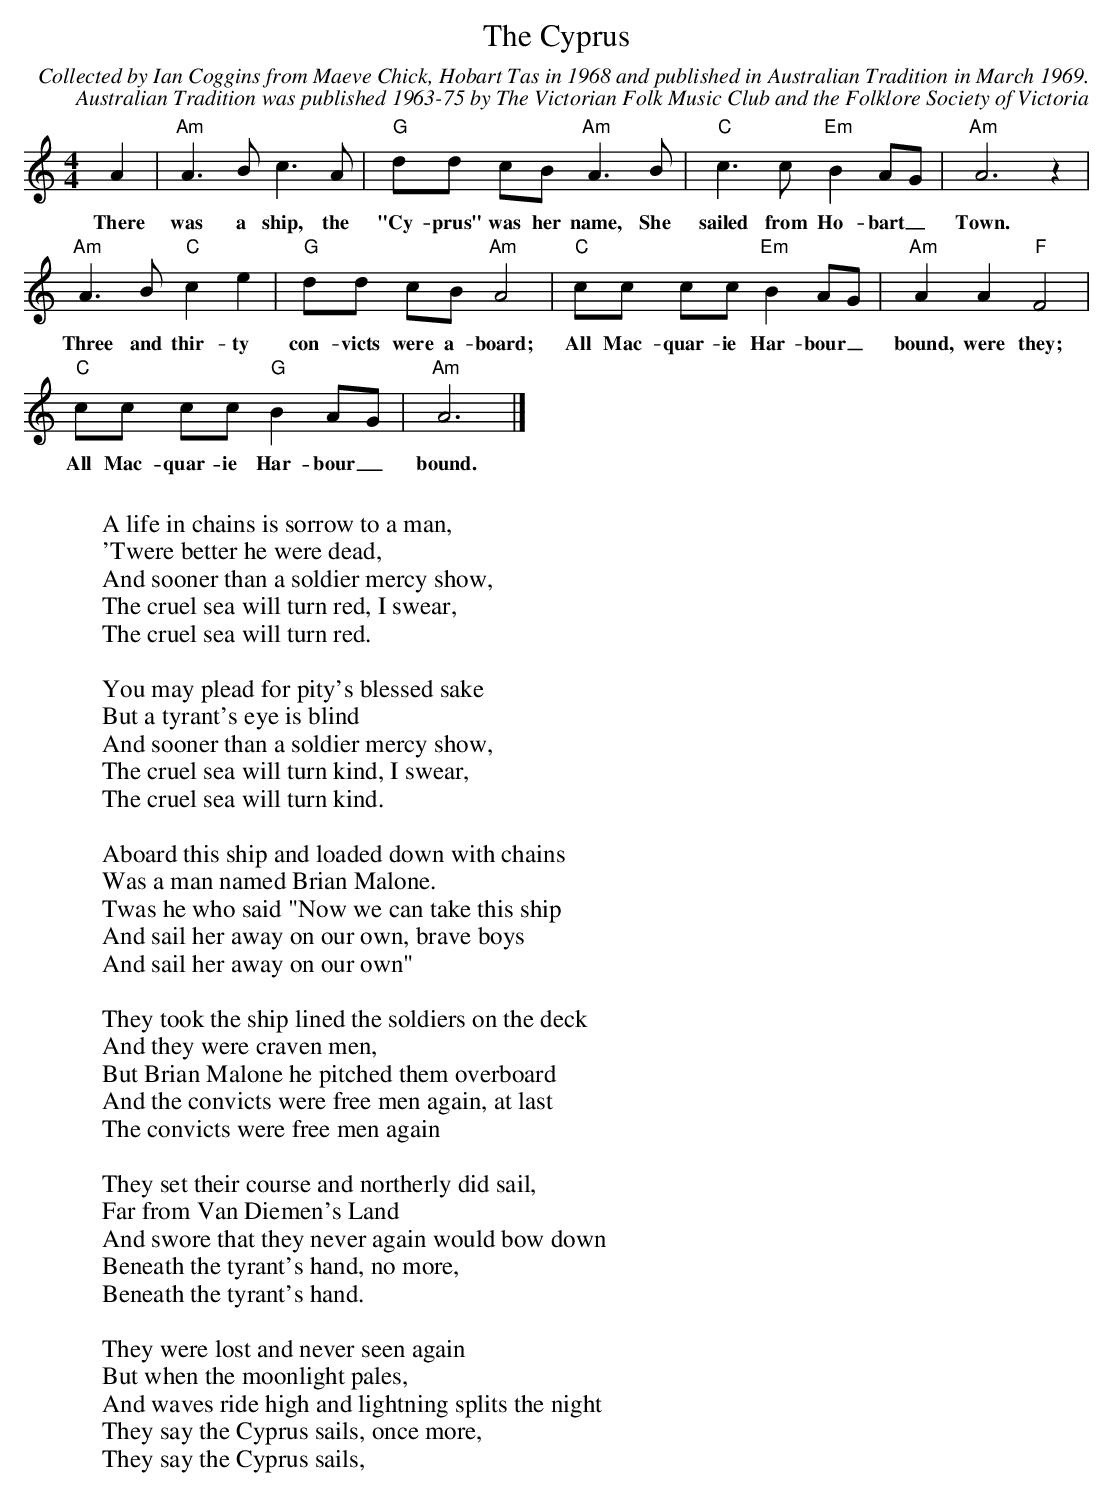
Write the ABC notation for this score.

X:1
T:Cyprus, The
C:Collected by Ian Coggins from Maeve Chick, Hobart Tas in 1968 and published in Australian Tradition in March 1969.
C:Australian Tradition was published 1963-75 by The Victorian Folk Music Club and the Folklore Society of Victoria
M:4/4
L:1/4
K:Am
A|"Am"A>Bc>A|"G"d/2d/2 c/2B/2 "Am"A>B|"C"c>c "Em"BA/2G/2|"Am"A3z|
w:There was a ship, the "Cy-prus" was her name, She sailed from Ho-bart_ Town.
"Am"A>B "C"ce|"G"d/2d/2 c/2B/2 "Am"A2|"C"c/2c/2 c/2c/2 "Em"BA/2G/2|"Am"AA "F"F2|
w:Three and thir-ty con-victs were a-board; All Mac-quar-ie Har-bour_ bound, were they;
"C"c/2c/2 c/2c/2 "G"B A/2G/2|"Am"A3|]
w:All Mac-quar-ie Har-bour_ bound.
W:
W:A life in chains is sorrow to a man,
W:'Twere better he were dead,
W:And sooner than a soldier mercy show,
W:The cruel sea will turn red, I swear,
W:The cruel sea will turn red.
W:
W:You may plead for pity's blessed sake
W:But a tyrant's eye is blind
W:And sooner than a soldier mercy show,
W:The cruel sea will turn kind, I swear,
W:The cruel sea will turn kind.
W:
W:Aboard this ship and loaded down with chains
W:Was a man named Brian Malone.
W:Twas he who said "Now we can take this ship
W:And sail her away on our own, brave boys
W:And sail her away on our own"
W:
W:They took the ship lined the soldiers on the deck
W:And they were craven men,
W:But Brian Malone he pitched them overboard
W:And the convicts were free men again, at last
W:The convicts were free men again
W:
W:They set their course and northerly did sail,
W:Far from Van Diemen's Land
W:And swore that they never again would bow down
W:Beneath the tyrant's hand, no more,
W:Beneath the tyrant's hand.
W:
W:They were lost and never seen again
W:But when the moonlight pales,
W:And waves ride high and lightning splits the night
W:They say the Cyprus sails, once more,
W:They say the Cyprus sails,
